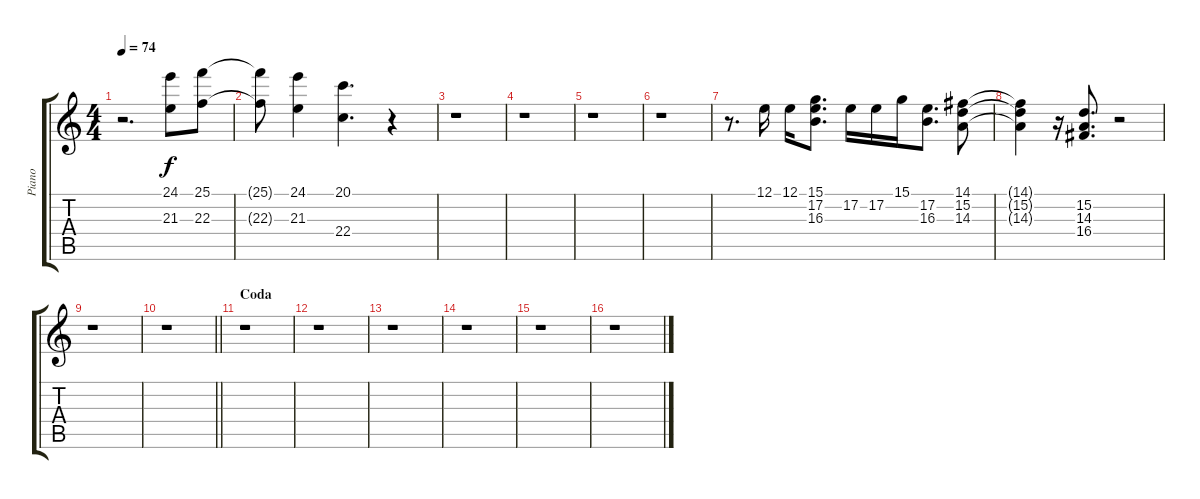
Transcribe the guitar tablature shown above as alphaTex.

\track ("Piano" "Piano") {instrument acousticgrandpiano}
\staff {score tabs}
\tuning (E4 B3 G3 D3 A2 E2) {hide}
\ts (4 4)
\tempo 74
\clef g2
\ks c
r.2{d dy f} (24.1 21.3).8 (25.1 22.3).8 |
(25.1{t} 22.3{t}).8 (24.1 21.3).4 (20.1 22.4).4{d} r.4 |
r.1 |
r.1 |
r.1 |
r.1 |
r.8{d} 12.1.16 12.1.16 (15.1 17.2 16.3).8{d} 17.2.16 17.2.16 15.1.16 (17.2 16.3).8{d} (14.1 15.2 14.3).8 |
(14.1{t} 15.2{t} 14.3{t}).4 r.16 (15.2 14.3 16.4).8{d} r.2 |
r.1 |
\barLineRight lightlight
r.1 |
\section ("" "Coda")
r.1 |
r.1 |
r.1 |
r.1 |
r.1 |
r.1
